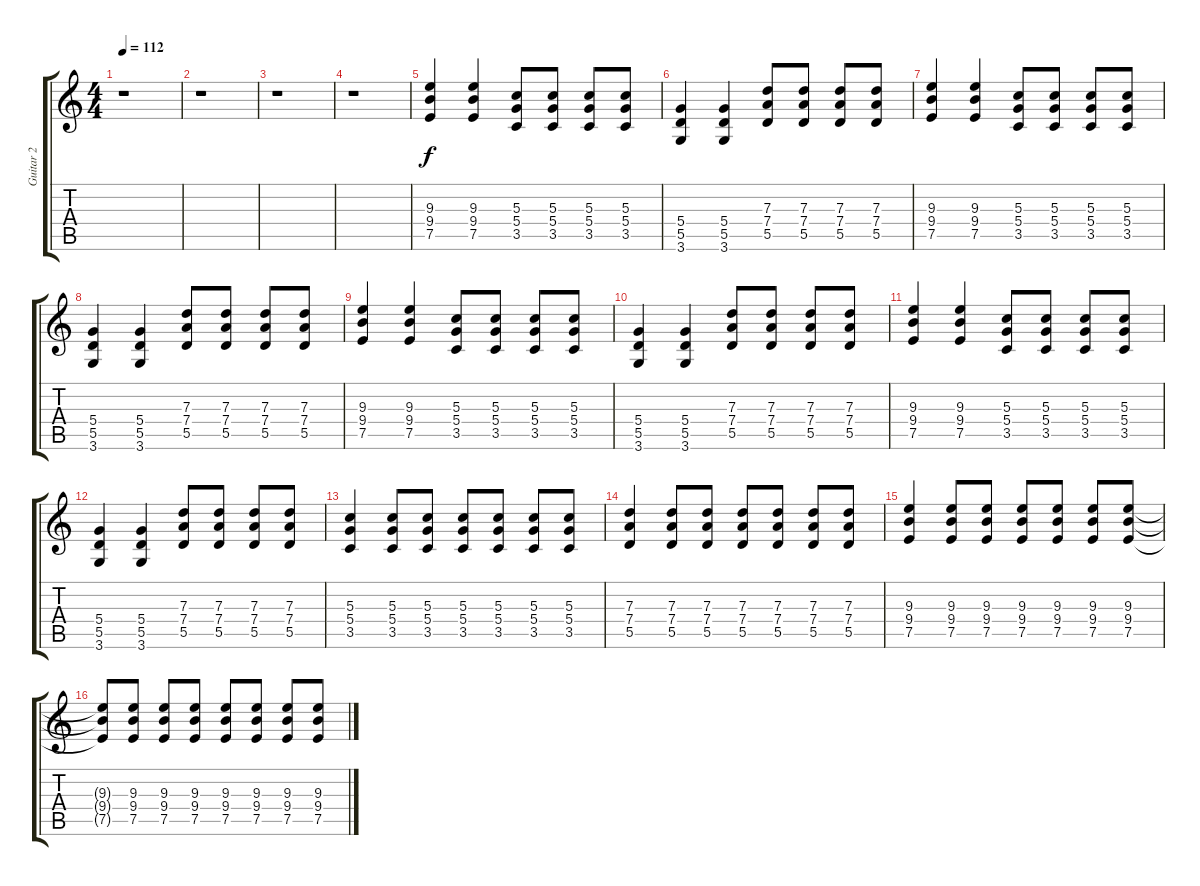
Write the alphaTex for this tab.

\track ("Guitar 2" "Guitar 2") {instrument overdrivenguitar}
\staff {score tabs}
\tuning (E4 B3 G3 D3 A2 E2) {hide}
\ts (4 4)
\tempo 112
\clef g2
\ks c
r.1{dy f} |
r.1 |
r.1 |
r.1 |
(9.3 9.4 7.5).4{volume 13} (9.3 9.4 7.5).4 (5.3 5.4 3.5).8 (5.3 5.4 3.5).8 (5.3 5.4 3.5).8 (5.3 5.4 3.5).8 |
(5.4 5.5 3.6).4 (5.4 5.5 3.6).4 (7.3 7.4 5.5).8 (7.3 7.4 5.5).8 (7.3 7.4 5.5).8 (7.3 7.4 5.5).8 |
(9.3 9.4 7.5).4 (9.3 9.4 7.5).4 (5.3 5.4 3.5).8 (5.3 5.4 3.5).8 (5.3 5.4 3.5).8 (5.3 5.4 3.5).8 |
(5.4 5.5 3.6).4 (5.4 5.5 3.6).4 (7.3 7.4 5.5).8 (7.3 7.4 5.5).8 (7.3 7.4 5.5).8 (7.3 7.4 5.5).8 |
(9.3 9.4 7.5).4 (9.3 9.4 7.5).4 (5.3 5.4 3.5).8 (5.3 5.4 3.5).8 (5.3 5.4 3.5).8 (5.3 5.4 3.5).8 |
(5.4 5.5 3.6).4 (5.4 5.5 3.6).4 (7.3 7.4 5.5).8 (7.3 7.4 5.5).8 (7.3 7.4 5.5).8 (7.3 7.4 5.5).8 |
(9.3 9.4 7.5).4 (9.3 9.4 7.5).4 (5.3 5.4 3.5).8 (5.3 5.4 3.5).8 (5.3 5.4 3.5).8 (5.3 5.4 3.5).8 |
(5.4 5.5 3.6).4 (5.4 5.5 3.6).4 (7.3 7.4 5.5).8 (7.3 7.4 5.5).8 (7.3 7.4 5.5).8 (7.3 7.4 5.5).8 |
(5.3 5.4 3.5).4 (5.3 5.4 3.5).8 (5.3 5.4 3.5).8 (5.3 5.4 3.5).8 (5.3 5.4 3.5).8 (5.3 5.4 3.5).8 (5.3 5.4 3.5).8 |
(7.3 7.4 5.5).4 (7.3 7.4 5.5).8 (7.3 7.4 5.5).8 (7.3 7.4 5.5).8 (7.3 7.4 5.5).8 (7.3 7.4 5.5).8 (7.3 7.4 5.5).8 |
(9.3 9.4 7.5).4 (9.3 9.4 7.5).8 (9.3 9.4 7.5).8 (9.3 9.4 7.5).8 (9.3 9.4 7.5).8 (9.3 9.4 7.5).8 (9.3 9.4 7.5).8 |
(9.3{t} 9.4{t} 7.5{t}).8 (9.3 9.4 7.5).8 (9.3 9.4 7.5).8 (9.3 9.4 7.5).8 (9.3 9.4 7.5).8 (9.3 9.4 7.5).8 (9.3 9.4 7.5).8 (9.3 9.4 7.5).8
